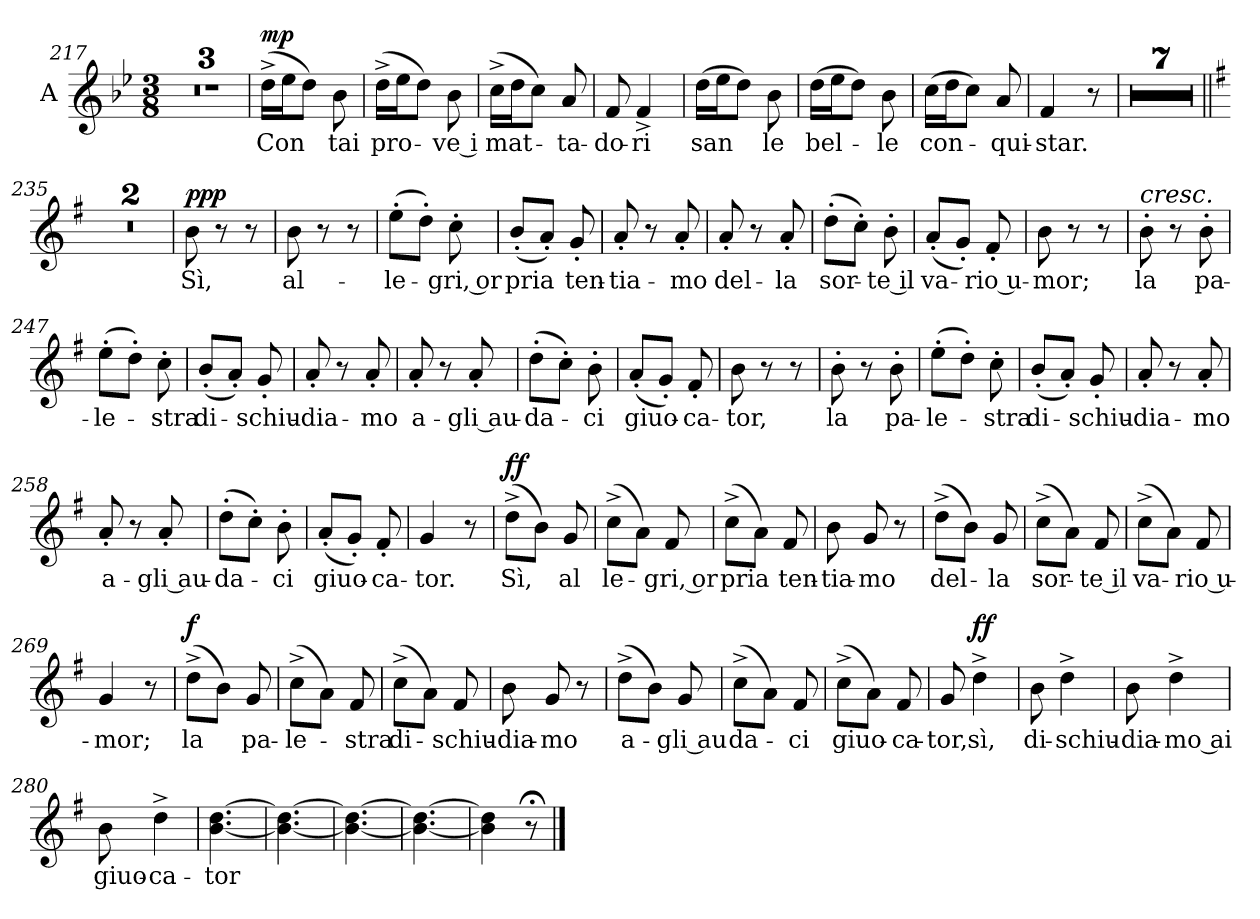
**kern	**text	**dynam
*part1	*part1	*part1
*staff1	*staff1	*staff1
*I"A	*	*
*I'A	*	*
*clefG2	*	*
*k[b-e-]	*	*
*M3/8	*	*
=217	=217	=217
4.r	.	.
=218	=218	=218
4.r	.	.
=219	=219	=219
4.r	.	.
!!LO:LB:g=z
=220	=220	=220
!	!LO:LY:b	!LO:DY:a
(>16dd^\LL	Con	mp
16ee-\J	.	.
8dd\J)	.	.
!	!LO:LY:b	!
8b-\	tai	.
=221	=221	=221
!	!LO:LY:b	!
(>16dd^\LL	pro-	.
16ee-\J	.	.
8dd\J)	.	.
!	!LO:LY:b	!
8b-\	-ve i	.
=222	=222	=222
!	!LO:LY:b	!
(>16cc^\LL	mat-	.
16dd\J	.	.
8cc\J)	.	.
!	!LO:LY:b	!
8a/	-ta-	.
=223	=223	=223
!	!LO:LY:b	!
8f/	-do-	.
!	!LO:LY:b	!
4f^/	-ri	.
=224	=224	=224
!	!LO:LY:b	!
(>16dd\LL	-san	.
16ee-\J	.	.
8dd\J)	.	.
!	!LO:LY:b	!
8b-\	le	.
=225	=225	=225
!	!LO:LY:b	!
(>16dd\LL	bel-	.
16ee-\J	.	.
8dd\J)	.	.
!	!LO:LY:b	!
8b-\	-le	.
=226	=226	=226
!	!LO:LY:b	!
(>16cc\LL	con-	.
16dd\J	.	.
8cc\J)	.	.
!	!LO:LY:b	!
8a/	-qui-	.
=227	=227	=227
!	!LO:LY:b	!
4f/	-star.	.
8r	.	.
!!LO:PB:g=z
=228	=228	=228
4.r	.	.
=229	=229	=229
4.r	.	.
=230	=230	=230
4.r	.	.
=231	=231	=231
4.r	.	.
=232	=232	=232
4.r	.	.
=233	=233	=233
4.r	.	.
=234	=234	=234
4.r	.	.
=235||	=235||	=235||
*k[f#]	*	*
4.r	.	.
!!LO:LB:g=z
=236	=236	=236
4.r	.	.
=237	=237	=237
!	!LO:LY:b	!LO:DY:a
8b\	Sì,	ppp
8r	.	.
8r	.	.
=238	=238	=238
!	!LO:LY:b	!
8b\	al-	.
8r	.	.
8r	.	.
=239	=239	=239
!	!LO:LY:b	!
(>8ee'\L	-le-	.
8dd'\J)	.	.
!	!LO:LY:b	!
8cc'\	-gri, or	.
=240	=240	=240
!	!LO:LY:b	!
(<8b'/L	pria	.
8a'/J)	.	.
!	!LO:LY:b	!
8g'/	ten-	.
=241	=241	=241
!	!LO:LY:b	!
8a'/	-tia-	.
8r	.	.
!	!LO:LY:b	!
8a'/	-mo	.
=242	=242	=242
!	!LO:LY:b	!
8a'/	del-	.
8r	.	.
!	!LO:LY:b	!
8a'/	-la	.
=243	=243	=243
!	!LO:LY:b	!
(>8dd'\L	sor-	.
8cc'\J)	.	.
!	!LO:LY:b	!
8b'\	-te il	.
=244	=244	=244
!	!LO:LY:b	!
(<8a'/L	va-	.
8g'/J)	.	.
!	!LO:LY:b	!
8f#'/	-rio u-	.
=245	=245	=245
!	!LO:LY:b	!
8b\	-mor;	.
8r	.	.
8r	.	.
!!LO:PB:g=z
=246	=246	=246
!LO:TX:a:i:t=cresc.	!	!
!	!LO:LY:b	!
8b'\	la	.
8r	.	.
!	!LO:LY:b	!
8b'\	pa-	.
=247	=247	=247
!	!LO:LY:b	!
(>8ee'\L	-le-	.
8dd'\J)	.	.
!	!LO:LY:b	!
8cc'\	-stra	.
=248	=248	=248
!	!LO:LY:b	!
(<8b'/L	di-	.
8a'/J)	.	.
!	!LO:LY:b	!
8g'/	-schiu-	.
=249	=249	=249
!	!LO:LY:b	!
8a'/	-dia-	.
8r	.	.
!	!LO:LY:b	!
8a'/	-mo	.
=250	=250	=250
!	!LO:LY:b	!
8a'/	a-	.
8r	.	.
!	!LO:LY:b	!
8a'/	-gli au-	.
=251	=251	=251
!	!LO:LY:b	!
(>8dd'\L	-da-	.
8cc'\J)	.	.
!	!LO:LY:b	!
8b'\	-ci	.
=252	=252	=252
!	!LO:LY:b	!
(<8a'/L	giuo-	.
8g'/J)	.	.
!	!LO:LY:b	!
8f#'/	-ca-	.
=253	=253	=253
!	!LO:LY:b	!
8b\	-tor,	.
8r	.	.
8r	.	.
=254	=254	=254
!	!LO:LY:b	!
8b'\	la	.
8r	.	.
!	!LO:LY:b	!
8b'\	pa-	.
!!LO:PB:g=z
=255	=255	=255
!	!LO:LY:b	!
(>8ee'\L	-le-	.
8dd'\J)	.	.
!	!LO:LY:b	!
8cc'\	-stra	.
=256	=256	=256
!	!LO:LY:b	!
(<8b'/L	di-	.
8a'/J)	.	.
!	!LO:LY:b	!
8g'/	-schiu-	.
=257	=257	=257
!	!LO:LY:b	!
8a'/	-dia-	.
8r	.	.
!	!LO:LY:b	!
8a'/	-mo	.
=258	=258	=258
!	!LO:LY:b	!
8a'/	a-	.
8r	.	.
!	!LO:LY:b	!
8a'/	-gli au-	.
=259	=259	=259
!	!LO:LY:b	!
(>8dd'\L	-da-	.
8cc'\J)	.	.
!	!LO:LY:b	!
8b'\	-ci	.
=260	=260	=260
!	!LO:LY:b	!
(<8a'/L	giuo-	.
8g'/J)	.	.
!	!LO:LY:b	!
8f#'/	-ca-	.
=261	=261	=261
!	!LO:LY:b	!
4g/	-tor.	.
8r	.	.
=262	=262	=262
!	!LO:LY:b	!LO:DY:a
(>8dd^\L	Sì,	ff
8b\J)	.	.
!	!LO:LY:b	!
8g/	al	.
=263	=263	=263
!	!LO:LY:b	!
(>8cc^\L	-le-	.
8a\J)	.	.
!	!LO:LY:b	!
8f#/	-gri, or	.
!!LO:PB:g=z
=264	=264	=264
!	!LO:LY:b	!
(>8cc^\L	pria	.
8a\J)	.	.
!	!LO:LY:b	!
8f#/	ten-	.
=265	=265	=265
!	!LO:LY:b	!
8b\	-tia-	.
!	!LO:LY:b	!
8g/	-mo	.
8r	.	.
=266	=266	=266
!	!LO:LY:b	!
(>8dd^\L	del-	.
8b\J)	.	.
!	!LO:LY:b	!
8g/	-la	.
=267	=267	=267
!	!LO:LY:b	!
(>8cc^\L	sor-	.
8a\J)	.	.
!	!LO:LY:b	!
8f#/	-te il	.
=268	=268	=268
!	!LO:LY:b	!
(>8cc^\L	va-	.
8a\J)	.	.
!	!LO:LY:b	!
8f#/	-rio u-	.
=269	=269	=269
!	!LO:LY:b	!
4g/	-mor;	.
8r	.	.
=270	=270	=270
!	!LO:LY:b	!LO:DY:a
(>8dd^\L	la	f
8b\J)	.	.
!	!LO:LY:b	!
8g/	pa-	.
!!LO:PB:g=z
=271	=271	=271
!	!LO:LY:b	!
(>8cc^\L	-le-	.
8a\J)	.	.
!	!LO:LY:b	!
8f#/	-stra	.
=272	=272	=272
!	!LO:LY:b	!
(>8cc^\L	di-	.
8a\J)	.	.
!	!LO:LY:b	!
8f#/	-schiu-	.
=273	=273	=273
!	!LO:LY:b	!
8b\	-dia-	.
!	!LO:LY:b	!
8g/	-mo	.
8r	.	.
=274	=274	=274
!	!LO:LY:b	!
(>8dd^\L	a-	.
8b\J)	.	.
!	!LO:LY:b	!
8g/	-gli au	.
=275	=275	=275
!	!LO:LY:b	!
(>8cc^\L	da-	.
8a\J)	.	.
!	!LO:LY:b	!
8f#/	-ci	.
=276	=276	=276
!	!LO:LY:b	!
(>8cc^\L	giuo-	.
8a\J)	.	.
!	!LO:LY:b	!
8f#/	-ca-	.
=277	=277	=277
!	!LO:LY:b	!
8g/	tor,	.
!	!LO:LY:b	!LO:DY:a
4dd^\	sì,	ff
!!LO:PB:g=z
=278	=278	=278
!	!LO:LY:b	!
8b\	di-	.
!	!LO:LY:b	!
4dd^\	-schiu-	.
=279	=279	=279
!	!LO:LY:b	!
8b\	-dia-	.
!	!LO:LY:b	!
4dd^\	-mo ai	.
=280	=280	=280
!	!LO:LY:b	!
8b\	giuo-	.
!	!LO:LY:b	!
4dd^\	-ca-	.
=281	=281	=281
!	!LO:LY:b	!
[4.b\ [4.dd\	-tor	.
=282	=282	=282
4.b\_ 4.dd\_	.	.
=283	=283	=283
4.b\_ 4.dd\_	.	.
=284	=284	=284
4.b\_ 4.dd\_	.	.
=285	=285	=285
4b\] 4dd\]	.	.
8r;<	.	.
==	==	==
*-	*-	*-
